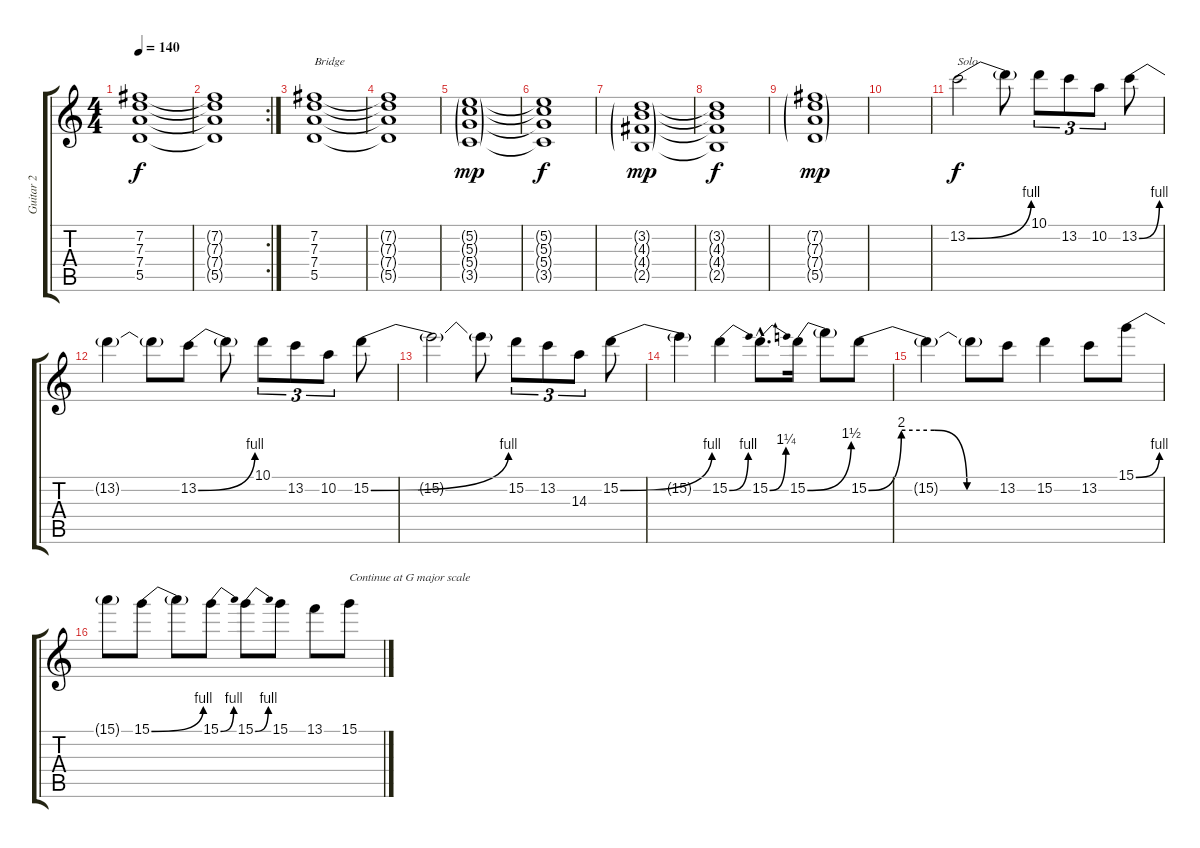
\track ("Guitar 2" "Guitar 2") {instrument distortionguitar}
\staff {score tabs}
\tuning (E4 B3 G3 D3 A2 E2) {hide}
\ts (4 4)
\tempo 140
\clef g2
\ks c
(7.2 7.3 7.4 5.5).1{dy f} |
\rc 2
(7.2{t} 7.3{t} 7.4{t} 5.5{t}).1 |
(7.2 7.3 7.4 5.5).1{txt "Bridge"} |
(7.2{t} 7.3{t} 7.4{t} 5.5{t}).1 |
(5.2{g} 5.3{g} 5.4{g} 3.5{g}).1{dy mp} |
(5.2{t} 5.3{t} 5.4{t} 3.5{t}).1{dy f} |
(3.2{g} 4.3{g} 4.4{g} 2.5{g}).1{dy mp} |
(3.2{t} 4.3{t} 4.4{t} 2.5{t}).1{dy f} |
(7.2{g} 7.3{g} 7.4{g} 5.5{g}).1{dy mp} |
|
13.2{be (bend 0 0 60 4)}.2{txt "Solo" dy f volume 16} 13.2{t}.8 10.1.8{tu (3 2)} 13.2.8{tu (3 2)} 10.2.8{tu (3 2)} 13.2{be (bend 0 0 60 4)}.8 |
13.2{t}.4 13.2{t}.8 13.2{be (bend 0 0 60 4)}.8 13.2{t}.8 10.1.8{tu (3 2)} 13.2.8{tu (3 2)} 10.2.8{tu (3 2)} 15.2{be (bend 0 0 60 4)}.8 |
15.2{t}.2 15.2{t}.8 15.2.8{tu (3 2)} 13.2.8{tu (3 2)} 14.3.8{tu (3 2)} 15.2{be (bend 0 0 60 4)}.8 |
15.2{t}.4 15.2{be (bend 0 0 60 4)}.4 15.2{be (bend 0 0 60 5) hac}.8{d} 15.2{be (bend 0 0 60 6)}.16 15.2{t}.8 15.2{be (custom 0 0 15 8 30 8 45 0 60 0)}.8 |
15.2{t}.4 15.2{t}.8 13.2.8 15.2.4 13.2.8 15.1{be (bend 0 0 60 4)}.8 |
15.1{t}.8 15.1{be (bend 0 0 60 4)}.8 15.1{t}.8 15.1{be (bend 0 0 60 4)}.8 15.1{be (bend 0 0 60 4)}.8 15.1.8 13.1.8 15.1.8{txt "Continue at G major scale"}
